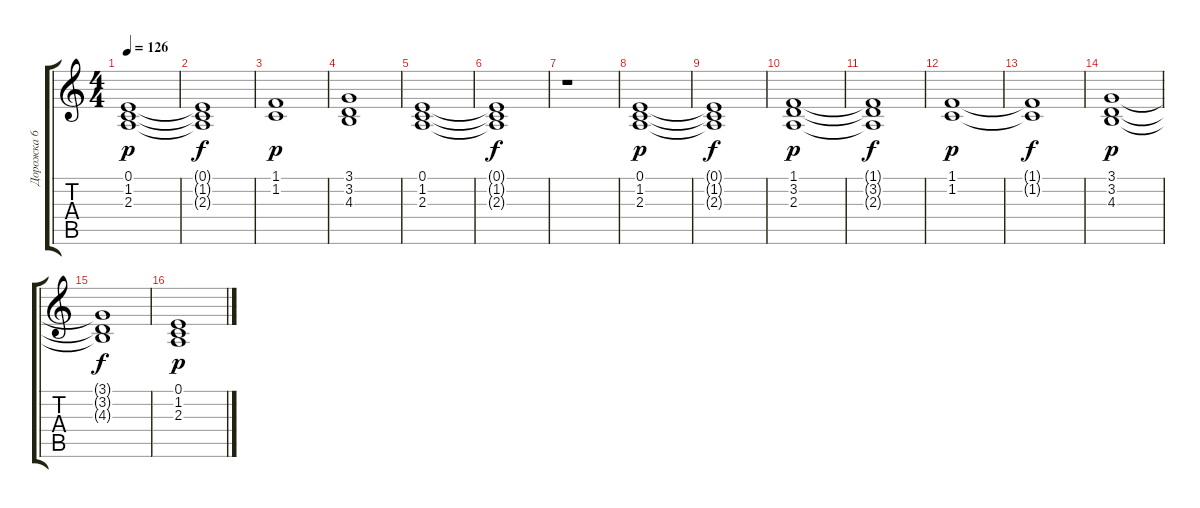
\track ("Дорожка 6" "Дорожка 6") {instrument fx6goblins}
\staff {score tabs}
\tuning (E4 B3 G3 D3 A2 E2) {hide}
\ts (4 4)
\tempo 126
\clef g2
\ks c
(0.1 1.2 2.3).1{dy p} |
(0.1{t} 1.2{t} 2.3{t}).1{dy f} |
(1.1 1.2).1{dy p} |
(3.1 3.2 4.3).1 |
(0.1 1.2 2.3).1 |
(0.1{t} 1.2{t} 2.3{t}).1{dy f} |
r.1 |
(0.1 1.2 2.3).1{dy p} |
(0.1{t} 1.2{t} 2.3{t}).1{dy f} |
(1.1 3.2 2.3).1{dy p} |
(1.1{t} 3.2{t} 2.3{t}).1{dy f} |
(1.1 1.2).1{dy p} |
(1.1{t} 1.2{t}).1{dy f} |
(3.1 3.2 4.3).1{dy p} |
(3.1{t} 3.2{t} 4.3{t}).1{dy f} |
(0.1 1.2 2.3).1{dy p}
